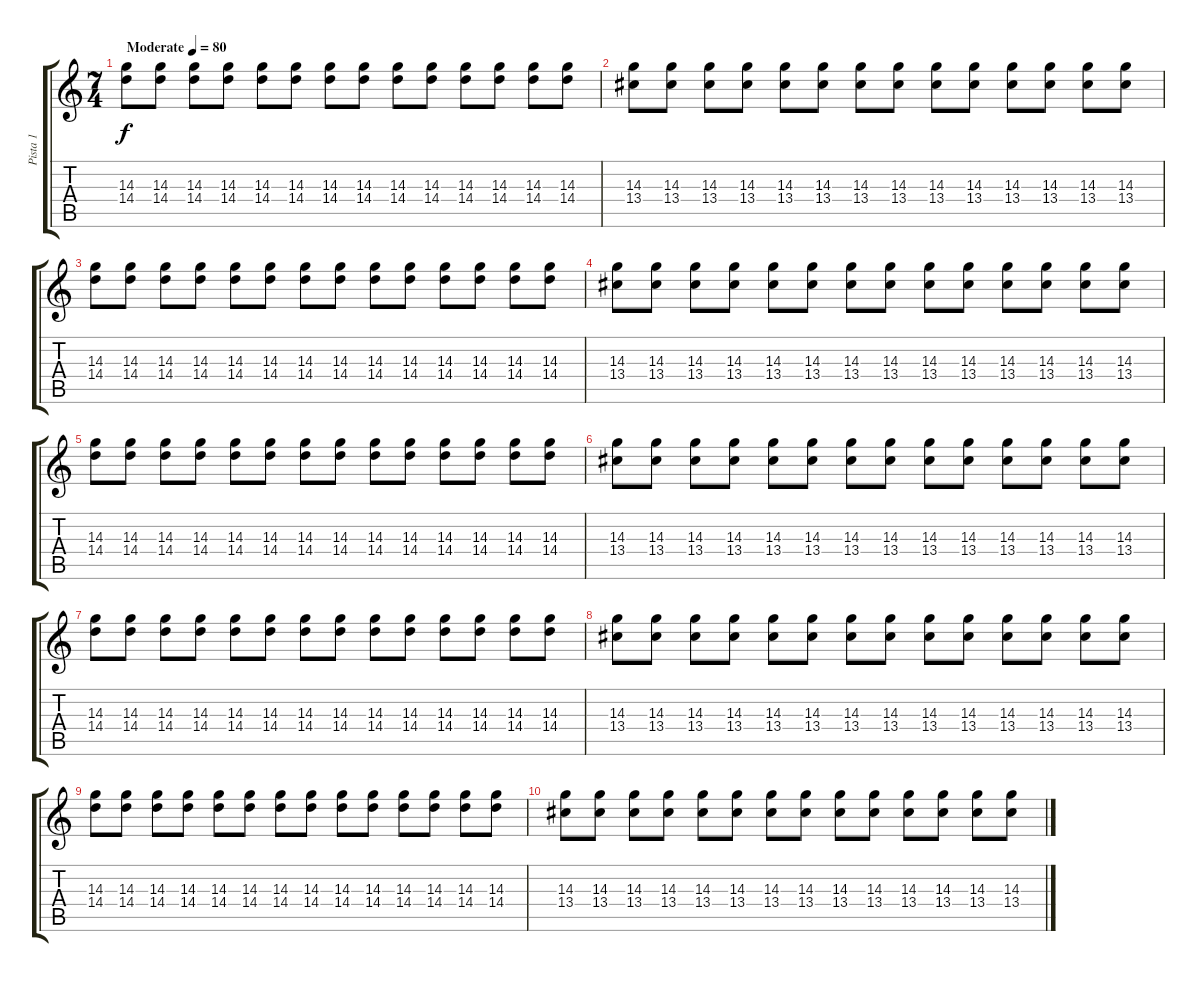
\track ("Pista 1" "Pista 1") {instrument acousticguitarsteel}
\staff {score tabs}
\tuning (D4 A3 F3 C3 G2 D2) {hide}
\ts (7 4)
\tempo (80 "Moderate")
\clef g2
\ks c
(14.3 14.4).8{dy f instrument acousticguitarsteel} (14.3 14.4).8 (14.3 14.4).8 (14.3 14.4).8 (14.3 14.4).8 (14.3 14.4).8 (14.3 14.4).8 (14.3 14.4).8 (14.3 14.4).8 (14.3 14.4).8 (14.3 14.4).8 (14.3 14.4).8 (14.3 14.4).8 (14.3 14.4).8 |
(14.3 13.4).8 (14.3 13.4).8 (14.3 13.4).8 (14.3 13.4).8 (14.3 13.4).8 (14.3 13.4).8 (14.3 13.4).8 (14.3 13.4).8 (14.3 13.4).8 (14.3 13.4).8 (14.3 13.4).8 (14.3 13.4).8 (14.3 13.4).8 (14.3 13.4).8 |
(14.3 14.4).8 (14.3 14.4).8 (14.3 14.4).8 (14.3 14.4).8 (14.3 14.4).8 (14.3 14.4).8 (14.3 14.4).8 (14.3 14.4).8 (14.3 14.4).8 (14.3 14.4).8 (14.3 14.4).8 (14.3 14.4).8 (14.3 14.4).8 (14.3 14.4).8 |
(14.3 13.4).8 (14.3 13.4).8 (14.3 13.4).8 (14.3 13.4).8 (14.3 13.4).8 (14.3 13.4).8 (14.3 13.4).8 (14.3 13.4).8 (14.3 13.4).8 (14.3 13.4).8 (14.3 13.4).8 (14.3 13.4).8 (14.3 13.4).8 (14.3 13.4).8 |
(14.3 14.4).8 (14.3 14.4).8 (14.3 14.4).8 (14.3 14.4).8 (14.3 14.4).8 (14.3 14.4).8 (14.3 14.4).8 (14.3 14.4).8 (14.3 14.4).8 (14.3 14.4).8 (14.3 14.4).8 (14.3 14.4).8 (14.3 14.4).8 (14.3 14.4).8 |
(14.3 13.4).8 (14.3 13.4).8 (14.3 13.4).8 (14.3 13.4).8 (14.3 13.4).8 (14.3 13.4).8 (14.3 13.4).8 (14.3 13.4).8 (14.3 13.4).8 (14.3 13.4).8 (14.3 13.4).8 (14.3 13.4).8 (14.3 13.4).8 (14.3 13.4).8 |
(14.3 14.4).8 (14.3 14.4).8 (14.3 14.4).8 (14.3 14.4).8 (14.3 14.4).8 (14.3 14.4).8 (14.3 14.4).8 (14.3 14.4).8 (14.3 14.4).8 (14.3 14.4).8 (14.3 14.4).8 (14.3 14.4).8 (14.3 14.4).8 (14.3 14.4).8 |
(14.3 13.4).8 (14.3 13.4).8 (14.3 13.4).8 (14.3 13.4).8 (14.3 13.4).8 (14.3 13.4).8 (14.3 13.4).8 (14.3 13.4).8 (14.3 13.4).8 (14.3 13.4).8 (14.3 13.4).8 (14.3 13.4).8 (14.3 13.4).8 (14.3 13.4).8 |
(14.3 14.4).8 (14.3 14.4).8 (14.3 14.4).8 (14.3 14.4).8 (14.3 14.4).8 (14.3 14.4).8 (14.3 14.4).8 (14.3 14.4).8 (14.3 14.4).8 (14.3 14.4).8 (14.3 14.4).8 (14.3 14.4).8 (14.3 14.4).8 (14.3 14.4).8 |
(14.3 13.4).8 (14.3 13.4).8 (14.3 13.4).8 (14.3 13.4).8 (14.3 13.4).8 (14.3 13.4).8 (14.3 13.4).8 (14.3 13.4).8 (14.3 13.4).8 (14.3 13.4).8 (14.3 13.4).8 (14.3 13.4).8 (14.3 13.4).8 (14.3 13.4).8
